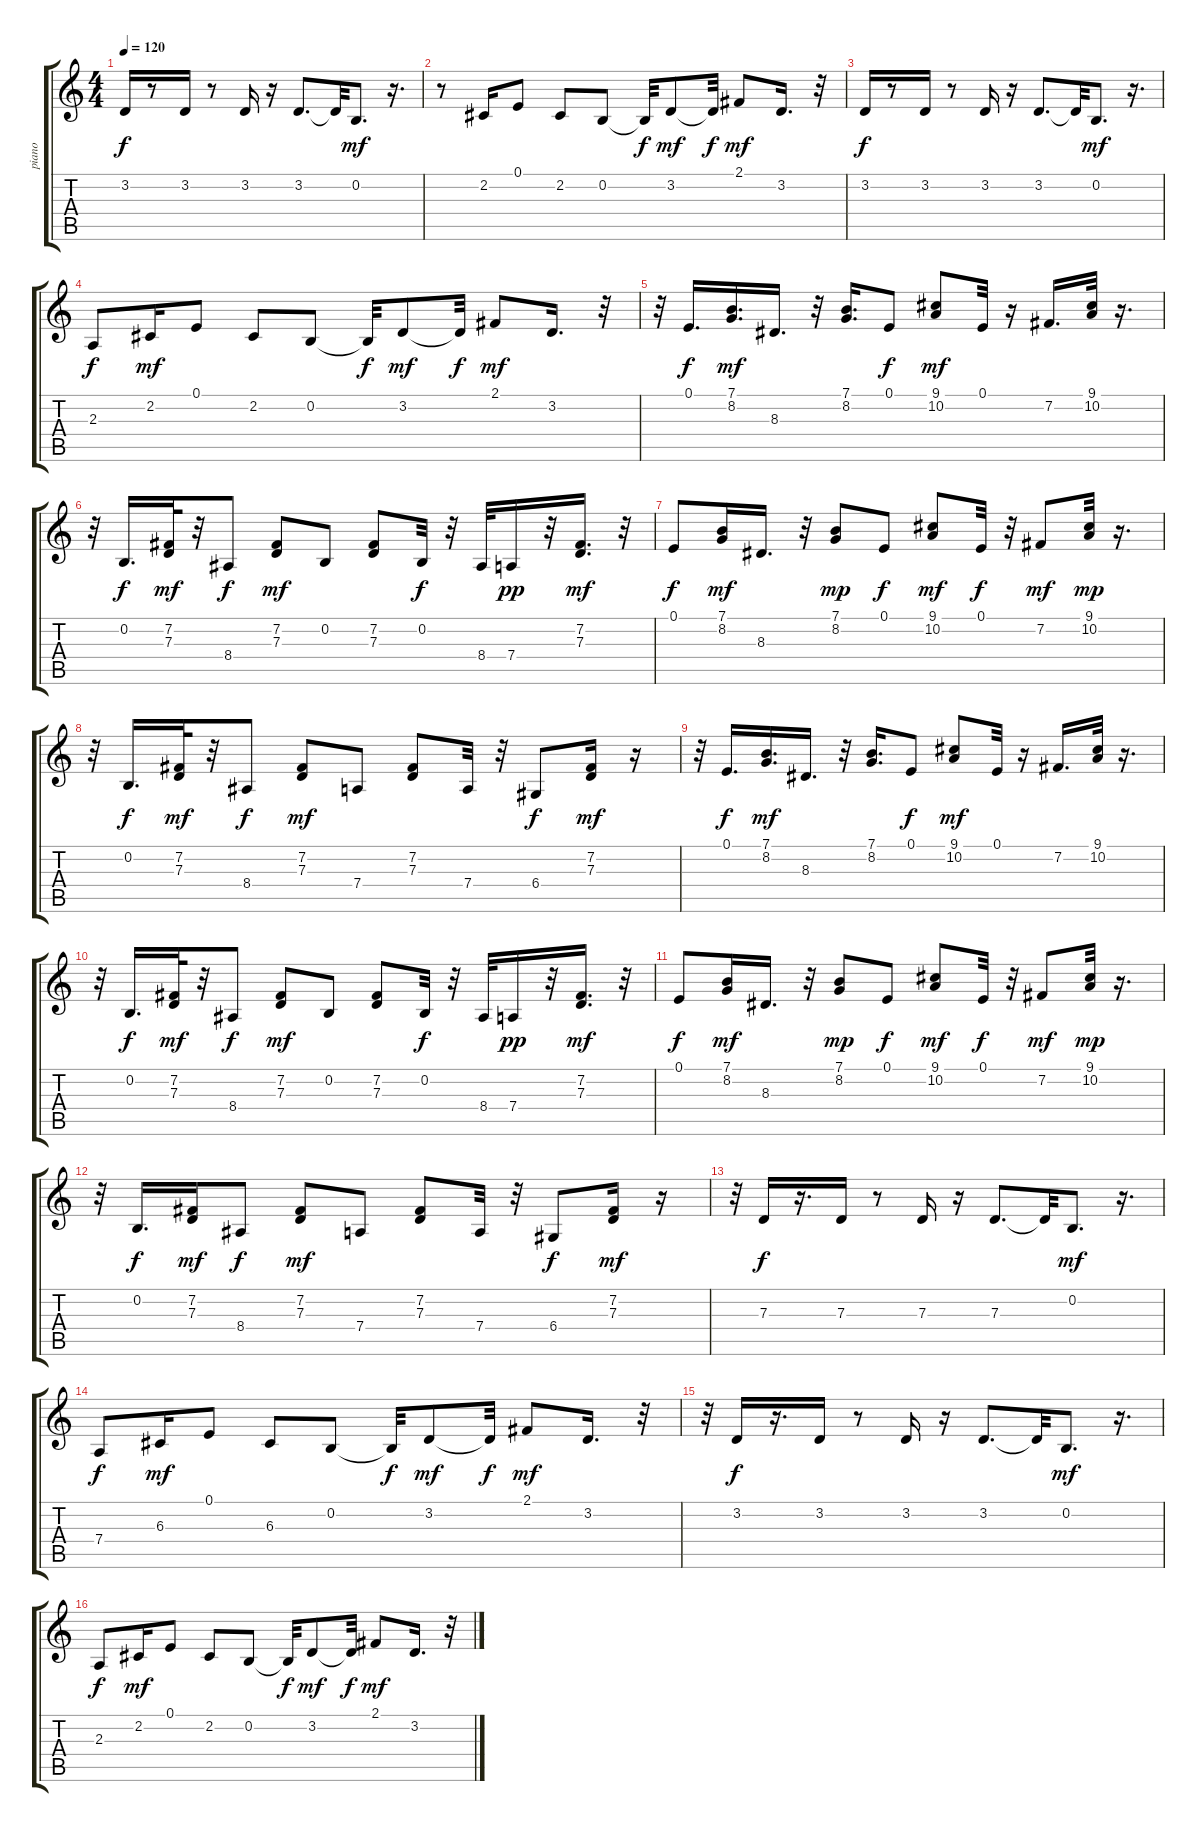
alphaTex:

\track ("piano" "piano") {instrument acousticgrandpiano}
\staff {score tabs}
\tuning (E4 B3 G3 D3 A2 E2) {hide}
\ts (4 4)
\tempo 120
\clef g2
\ks c
3.2.16{dy f} r.8 3.2.16 r.8 3.2.16 r.16 3.2.8{d} 3.2{t}.32 0.2.8{d dy mf} r.16{d} |
r.8 2.2.16 0.1.8 2.2.8 0.2.8 0.2{t}.32{dy f} 3.2.8{dy mf} 3.2{t}.32{dy f} 2.1.8{dy mf} 3.2.16{d} r.32 |
3.2.16{dy f} r.8 3.2.16 r.8 3.2.16 r.16 3.2.8{d} 3.2{t}.32 0.2.8{d dy mf} r.16{d} |
2.3.8{dy f} 2.2.16{dy mf} 0.1.8 2.2.8 0.2.8 0.2{t}.32{dy f} 3.2.8{dy mf} 3.2{t}.32{dy f} 2.1.8{dy mf} 3.2.16{d} r.32 |
r.32 0.1.16{d dy f} (7.1 8.2).16{d dy mf} 8.3.16{d} r.32 (7.1 8.2).16{d} 0.1.8{dy f} (9.1 10.2).8{dy mf} 0.1.32 r.16 7.2.16{d} (9.1 10.2).32 r.16{d} |
r.32 0.2.16{d dy f} (7.2 7.3).32{dy mf} r.32 8.4.8{dy f} (7.2 7.3).8{dy mf} 0.2.8 (7.2 7.3).8 0.2.32{dy f} r.32 8.4.32 7.4.16{dy pp} r.32 (7.2 7.3).16{d dy mf} r.32 |
0.1.8{dy f} (7.1 8.2).16{dy mf} 8.3.16{d} r.32 (7.1 8.2).8{dy mp} 0.1.8{dy f} (9.1 10.2).8{dy mf} 0.1.32{dy f} r.32 7.2.8{dy mf} (9.1 10.2).32{dy mp} r.16{d} |
r.32 0.2.16{d dy f} (7.2 7.3).32{dy mf} r.32 8.4.8{dy f} (7.2 7.3).8{dy mf} 7.4.8 (7.2 7.3).8 7.4.32 r.32 6.4.8{dy f} (7.2 7.3).16{dy mf} r.16 |
r.32 0.1.16{d dy f} (7.1 8.2).16{d dy mf} 8.3.16{d} r.32 (7.1 8.2).16{d} 0.1.8{dy f} (9.1 10.2).8{dy mf} 0.1.32 r.16 7.2.16{d} (9.1 10.2).32 r.16{d} |
r.32 0.2.16{d dy f} (7.2 7.3).32{dy mf} r.32 8.4.8{dy f} (7.2 7.3).8{dy mf} 0.2.8 (7.2 7.3).8 0.2.32{dy f} r.32 8.4.32 7.4.16{dy pp} r.32 (7.2 7.3).16{d dy mf} r.32 |
0.1.8{dy f} (7.1 8.2).16{dy mf} 8.3.16{d} r.32 (7.1 8.2).8{dy mp} 0.1.8{dy f} (9.1 10.2).8{dy mf} 0.1.32{dy f} r.32 7.2.8{dy mf} (9.1 10.2).32{dy mp} r.16{d} |
r.32 0.2.16{d dy f} (7.2 7.3).16{dy mf} 8.4.8{dy f} (7.2 7.3).8{dy mf} 7.4.8 (7.2 7.3).8 7.4.32 r.32 6.4.8{dy f} (7.2 7.3).16{dy mf} r.16 |
r.32 7.3.16{dy f} r.16{d} 7.3.16 r.8 7.3.16 r.16 7.3.8{d} 7.3{t}.32 0.2.8{d dy mf} r.16{d} |
7.4.8{dy f} 6.3.16{dy mf} 0.1.8 6.3.8 0.2.8 0.2{t}.32{dy f} 3.2.8{dy mf} 3.2{t}.32{dy f} 2.1.8{dy mf} 3.2.16{d} r.32 |
r.32 3.2.16{dy f} r.16{d} 3.2.16 r.8 3.2.16 r.16 3.2.8{d} 3.2{t}.32 0.2.8{d dy mf} r.16{d} |
2.3.8{dy f} 2.2.16{dy mf} 0.1.8 2.2.8 0.2.8 0.2{t}.32{dy f} 3.2.8{dy mf} 3.2{t}.32{dy f} 2.1.8{dy mf} 3.2.16{d} r.32
